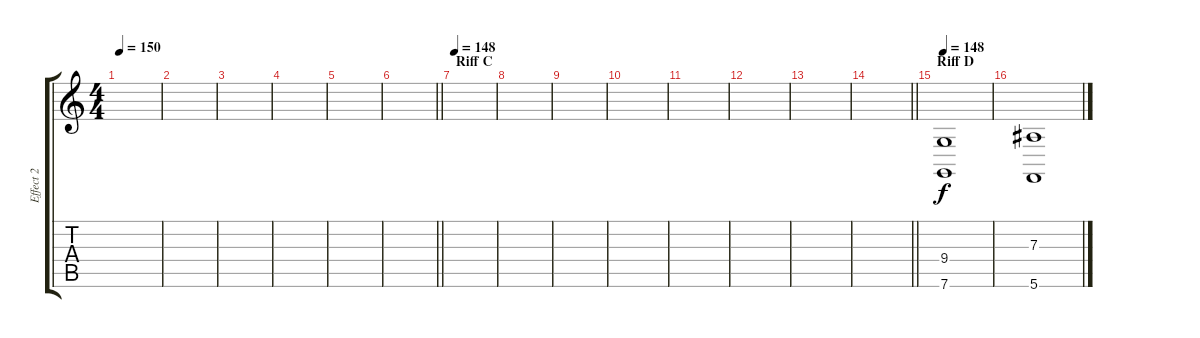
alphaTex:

\track ("Effect 2" "Effect 2") {instrument choiraahs}
\staff {score tabs}
\tuning (C4 G3 Eb3 Bb2 F2 C2) {hide}
\ts (4 4)
\tempo 150
\clef g2
\ks c
|
|
|
|
|
\barLineRight lightlight
|
\section ("" "Riff C")
\tempo 148
|
|
|
|
|
|
|
\barLineRight lightlight
|
\section ("" "Riff D")
\tempo 148
(9.4 7.6).1{volume 11} |
(7.3 5.6).1
